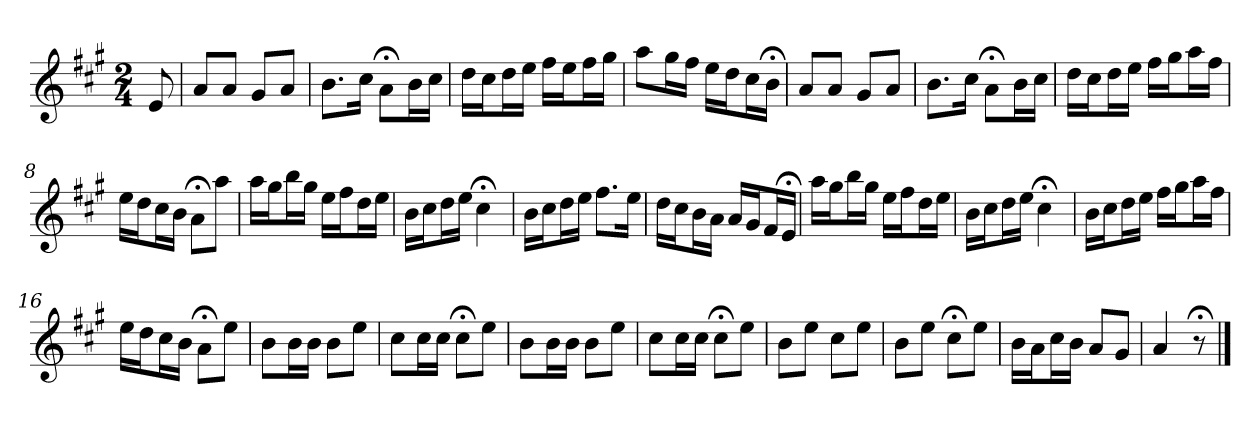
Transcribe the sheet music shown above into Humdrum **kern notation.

**kern
*part1
*staff1
*k[f#c#g#]
*A:
*M2/4
*MM120
=
8e
=1
8aL
8aJ
8g#L
8aJ
=2
8.bL
16cc#Jk
8a;<L
16bL
16cc#JJ
=3
16ddLL
16cc#J
16ddL
16eeJJ
16ff#LL
16eeJ
16ff#L
16gg#JJ
=4
8aaL
16gg#L
16ff#JJ
16eeLL
16ddJ
16cc#L
16b;<JJ
=5
8aL
8aJ
8g#L
8aJ
=6
8.bL
16cc#Jk
8a;<L
16bL
16cc#JJ
=7
16ddLL
16cc#J
16ddL
16eeJJ
16ff#LL
16gg#J
16aaL
16ff#JJ
=8
16eeLL
16ddJ
16cc#L
16bJJ
8a;<L
8aaJ
=9
16aaLL
16gg#J
16bbL
16gg#JJ
16eeLL
16ff#J
16ddL
16eeJJ
=10
16bLL
16cc#J
16ddL
16eeJJ
4cc#;<
=11
16bLL
16cc#J
16ddL
16eeJJ
8.ff#L
16eeJk
=12
16ddLL
16cc#J
16bL
16aJJ
16aLL
16g#J
16f#L
16e;<JJ
=13
16aaLL
16gg#J
16bbL
16gg#JJ
16eeLL
16ff#J
16ddL
16eeJJ
=14
16bLL
16cc#J
16ddL
16eeJJ
4cc#;<
=15
16bLL
16cc#J
16ddL
16eeJJ
16ff#LL
16gg#J
16aaL
16ff#JJ
=16
16eeLL
16ddJ
16cc#L
16bJJ
8a;<L
8eeJ
=17
8bL
16bL
16bJJ
8bL
8eeJ
=18
8cc#L
16cc#L
16cc#JJ
8cc#;<L
8eeJ
=19
8bL
16bL
16bJJ
8bL
8eeJ
=20
8cc#L
16cc#L
16cc#JJ
8cc#;<L
8eeJ
=21
8bL
8eeJ
8cc#L
8eeJ
=22
8bL
8eeJ
8cc#;<L
8eeJ
=23
16bLL
16aJ
16cc#L
16bJJ
8aL
8g#J
=24
4a
8r;<
==
*-
